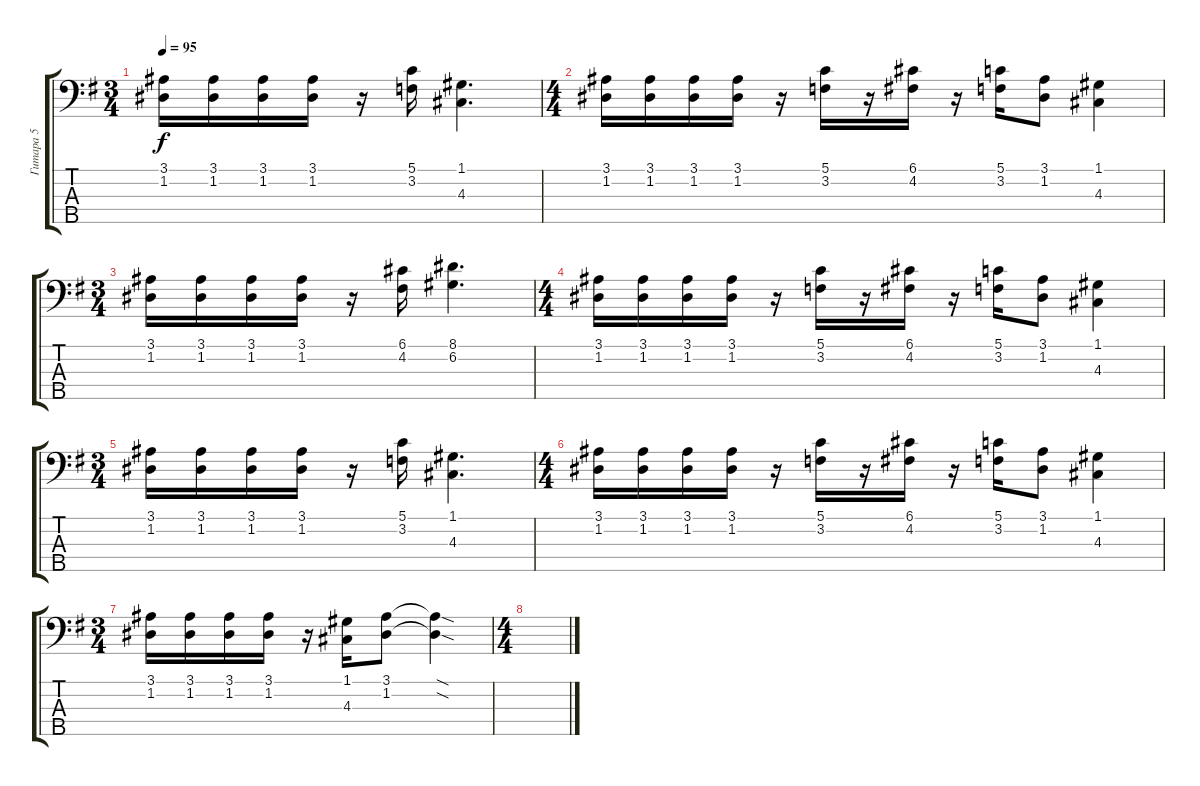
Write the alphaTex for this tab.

\track ("Гитара 5" "Гитара 5") {instrument distortionguitar}
\staff {score tabs}
\tuning (G2 D2 A1 E1 B0) {hide}
\ts (3 4)
\tempo 95
\clef f4
\ks eminor
(3.1 1.2).16{dy f} (3.1 1.2).16 (3.1 1.2).16 (3.1 1.2).16 r.16 (5.1 3.2).16 (1.1 4.3).4{d} |
\ts (4 4)
(3.1 1.2).16 (3.1 1.2).16 (3.1 1.2).16 (3.1 1.2).16 r.16 (5.1 3.2).16 r.16 (6.1 4.2).16 r.16 (5.1 3.2).16 (3.1 1.2).8 (1.1 4.3).4 |
\ts (3 4)
(3.1 1.2).16 (3.1 1.2).16 (3.1 1.2).16 (3.1 1.2).16 r.16 (6.1 4.2).16 (8.1 6.2).4{d} |
\ts (4 4)
(3.1 1.2).16 (3.1 1.2).16 (3.1 1.2).16 (3.1 1.2).16 r.16 (5.1 3.2).16 r.16 (6.1 4.2).16 r.16 (5.1 3.2).16 (3.1 1.2).8 (1.1 4.3).4 |
\ts (3 4)
(3.1 1.2).16 (3.1 1.2).16 (3.1 1.2).16 (3.1 1.2).16 r.16 (5.1 3.2).16 (1.1 4.3).4{d} |
\ts (4 4)
(3.1 1.2).16 (3.1 1.2).16 (3.1 1.2).16 (3.1 1.2).16 r.16 (5.1 3.2).16 r.16 (6.1 4.2).16 r.16 (5.1 3.2).16 (3.1 1.2).8 (1.1 4.3).4 |
\ts (3 4)
(3.1 1.2).16 (3.1 1.2).16 (3.1 1.2).16 (3.1 1.2).16 r.16 (1.1 4.3).16 (3.1 1.2).8 (3.1{sod t} 1.2{sod t}).4 |
\ts (4 4)
